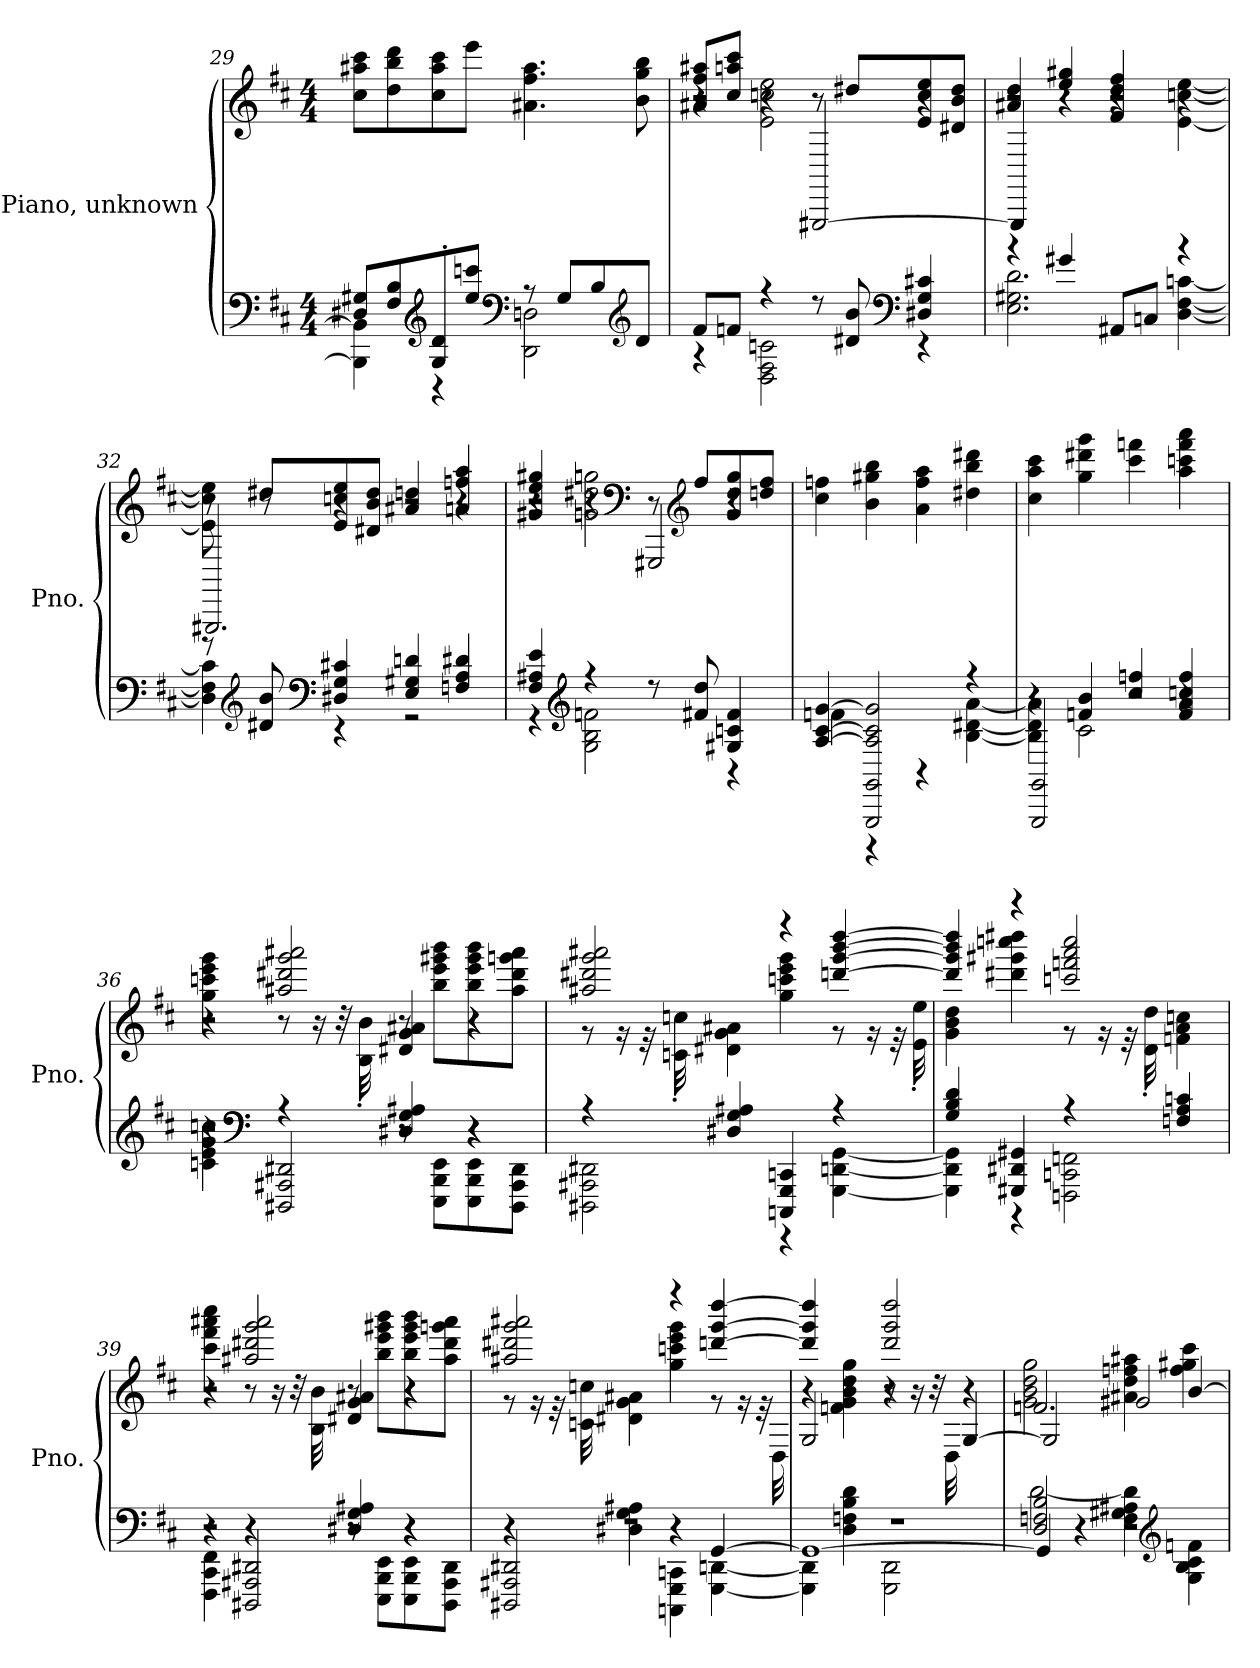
**kern	**kern
*part1	*part1
*staff2	*staff1
*I"Piano, unknown	*
*I'Pno.	*
*clefF4	*clefG2
*k[f#c#]	*k[f#c#]
*M4/4	*M4/4
=29	=29
*^	*
8D#X/ 8G#X/L	4BBB\] 4BB\]	8cc#\ 8aa#X\ 8ccc#\L
8F#/ 8B/	.	8dd\ 8bb\ 8ddd\
*clefG2	*	*
8G#/' 8d/'	4r	8cc#\ 8aa#\ 8ccc#\
8ee/ 8cccn/J	.	8eee\J
*clefF4	*	*
8r	2DD\ 2Dn\	4.a#X\ 4.ff#\ 4.aa#\
8G#/L	.	.
8B/	.	.
*clefG2	*	*
8d/J	.	8b\ 8gg\ 8bb\
!!LO:PB:g=z
=30	=30	=30
*	*	*^
*	*	*	*^
8f#/L	4r	8a#X/ 8ff#/ 8aa#X/L	4r	2r
8fn/J	.	8cc#/ 8aan/ 8ccc#/J	.	.
4r	2D\ 2F#\ 2cn\	4r	2e\ 2ccn\ 2ee\	.
8r	.	8r	.	[2GGG#X/
8d#X/ 8b/	.	8dd#X/L	.	.
*clefF4	*	*	*	*
4D#X/ 4G/ 4c#X/	4r	8e/ 8cc/ 8ee/	4r	.
.	.	8d#X/ 8b/ 8dd#/J	.	.
=31	=31	=31	=31	=31
4r	2.E\ 2.G#X\ 2.d\	4a#X/ 4dd/	2r	4GGG#/]
4g#X/	.	4ee/ 4gg#X/	.	4r
8AA#X/L	.	4f#/ 4dd/ 4ff#/	4r	2r
8Cn/J	.	.	.	.
4r	[4D\ [4F#\ [4cn\	4r	[4e\ [4ccn\ [4ee\	.
=32	=32	=32	=32	=32
8r	4D\] 4F#\] 4c\]	8r	8e\] 8cc\] 8ee\]	2.GGG#X/
*clefG2	*	*	*	*
8d#X/ 8b/	.	8dd#X/L	8r	.
*clefF4	*	*	*	*
4D#X/ 4G/ 4c#X/	4r	8e/ 8ccn/ 8ee/	4r	.
.	.	8d#X/ 8b/ 8dd#/J	.	.
4E/ 4G#X/ 4dn/	2r	4a#X/ 4ddn/	2r	.
4Fn/ 4A/ 4d#X/	.	4an/ 4ffn/ 4aa/	.	4r
!!LO:LB:g=z	!!	!!
=33	=33	=33	=33	=33
4F#/ 4A#X/ 4e/	4r	4g#X/ 4ee/ 4gg#X/	4r	2r
*clefG2	*	*	*	*
4r	2G\ 2B\ 2fn\	4r	2gn\ 2dd#X\ 2ggn\	.
*	*	*clefF4	*	*
8r	.	8r	.	2GGG#X/
*	*	*clefG2	*	*
8f#X/ 8dd/	.	8ff#/L	.	.
4G#X/ 4cn/ 4f#/	4r	8g/ 8dd#/ 8gg/	4r	.
.	.	8ddn/ 8ff#/J	.	.
*	*	*v	*v	*v
=34	=34	=34
[4A/ [4c#/ [4g/	4fn\	4cc#\ 4ffn\
2GGG/ 2GG/ 2A/] 2c#/] 2g/]	4r	4b\ 4gg#X\ 4bb\
.	4r	4a\ 4ff\ 4aa\
4r	[4B\ [4d#X\ [4a\	4dd#X\ 4bb\ 4ddd#X\
=35	=35	=35
*	*^	*
4r	4B\] 4d#\] 4a\]	2GGG/ 2GG/	4cc#\ 4aa\ 4ccc#\
4fn/ 4b/	2c#\	.	4gg\ 4ddd#X\ 4ggg\
4cc#/ 4ffn/	.	2r	4ccc#\ 4fffn\
4f/ 4a/ 4ccn/ 4ff/	4r	.	4aa\ 4cccn\ 4fff\ 4aaa\
!!LO:LB:g=z
=36	=36	=36	=36
*	*	*	*^
*	*	*	*	*^
2r	4cn\ 4e\ 4g\ 4ccn\	4r	4r	4gg\ 4cccn\ 4eee\ 4ggg\	2r
*clefF4	*	*	*	*	*
.	4r	2DDD#X/ 2AAA#X/ 2DD#X/	2aa#X/ 2ddd#X/ 2ggg/ 2aaa#X/	8r	.
.	.	.	.	16r	.
.	.	.	.	32r	.
.	.	.	.	32B\' 32b\'	.
4D#X/ 4G/ 4A#X/	8r	.	.	8r	4d#X/ 4g/ 4a#X/
.	8EEE\ 8BBB\ 8EE\L	.	.	8bb\ 8eee\ 8ggg#X\ 8bbb\L	.
4r	8EEE\ 8BBB\ 8EE\	4r	4r	8bb\ 8eee\ 8ggg#\ 8bbb\	4r
.	8DDD#\ 8AAA#\ 8DD#\J	.	.	8aa#\ 8ddd#\ 8gggn\ 8aaa#\J	.
*	*v	*v	*	*	*
*	*	*	*v	*v
=37	=37	=37	=37
4r	2DDD#X\ 2AAA#X\ 2DD#X\	2aa#X/ 2ddd#X/ 2ggg/ 2aaa#X/	8r
.	.	.	16r
.	.	.	32r
.	.	.	32cn\' 32ccn\'
4D#X/ 4G/ 4A#X/	.	.	4d#X\ 4g\ 4a#X\
4CCCn/ 4GGG/ 4CCn/	4r	4r	4gg\ 4cccn\ 4eee\ 4ggg\
4r	[4GGG\ [4DDn\ [4GG\	[4dddn/ [4ggg/ [4bbb/ [4dddd/	8r
.	.	.	16r
.	.	.	32r
.	.	.	32e\' 32ee\'
!!LO:LB:g=z	!!
=38	=38	=38	=38
4G/ 4B/ 4d/	4GGG\] 4DD\] 4GG\]	4ddd/] 4ggg/] 4bbb/] 4dddd/]	4g\ 4b\ 4dd\
4GGG#X/ 4DD#X/ 4GG#X/	4r	4r	4ddd#X\ 4ggg#X\ 4ccccn\ 4dddd#X\
4r	2FFFn\ 2CCn\ 2FFn\	2cccn/ 2fffn/ 2aaa/ 2cccc/	8r
.	.	.	16r
.	.	.	32r
.	.	.	32d\' 32dd\'
4Fn/ 4A/ 4cn/	.	.	4fn\ 4a\ 4ccn\
=39	=39	=39	=39
*	*^	*	*^
2r	4FFF#\ 4CC#\ 4FF#\	4r	4r	4ccc#\ 4fff#\ 4aaa#X\ 4cccc#\	2r
.	4r	2DDD#X/ 2AAA#X/ 2DD#X/	2aa#X/ 2ddd#X/ 2ggg/ 2aaa#/	8r	.
.	.	.	.	16r	.
.	.	.	.	32r	.
.	.	.	.	32B\ 32b\	.
4D#X/ 4G/ 4A#X/	8r	.	.	8r	4d#X/ 4g/ 4a#X/
.	8EEE\ 8BBB\ 8EE\L	.	.	8bb\ 8eee\ 8ggg#X\ 8bbb\L	.
4r	8EEE\ 8BBB\ 8EE\	4r	4r	8bb\ 8eee\ 8ggg#\ 8bbb\	4r
.	8DDD#\ 8AAA#\ 8DD#\J	.	.	8aa#\ 8ddd#\ 8gggn\ 8aaa#\J	.
*	*	*	*	*v	*v
!!LO:LB:g=z
=40	=40	=40	=40	=40
1r	4r	2DDD#X/ 2AAA#X/ 2DD#X/	2aa#X/ 2ddd#X/ 2ggg/ 2aaa#X/	8r
.	.	.	.	16r
.	.	.	.	32r
.	.	.	.	32cn\ 32ccn\
.	4D#X\ 4G\ 4A#X\	.	.	4d#X\ 4g\ 4a#X\
.	4CCCn\ 4GGG\ 4CCn\	4r	4r	4gg\ 4cccn\ 4eee\ 4ggg\
.	[4GGG\ [4DDn\	[4GG/	[4dddn/ [4ggg/ [4dddd/	8r
.	.	.	.	16r
.	.	.	.	32r
.	.	.	.	32D\
=41	=41	=41	=41	=41
*	*	*	*	*^
1r	4GGG\] 4DD\]	1GG_	4ddd/] 4ggg/] 4dddd/]	4r	2G/
.	4D\ 4Fn\ 4B\ 4d\	.	4r	4fn\ 4g\ 4b\ 4dd\ 4gg\	.
.	2GGG\ 2DD\	.	2ddd/ 2ggg/ 2dddd/	8r	4r
.	.	.	.	16r	.
.	.	.	.	32r	.
.	.	.	.	32D\	.
.	.	.	.	4r	[4G/
=42	=42	=42	=42	=42	=42
2D/ 2Fn/ 2B/	[2d\	4GG/]	2.fn/	2g\ 2b\ 2dd\ 2gg\	2G/]
.	.	4r	.	.	.
2r	4F\ 4G#X\ 4A#X\ 4d\]	2r	.	4a#X\ 4dd\ 4ffn\ 4aa#X\	2g#X/
*clefG2	*	*	*	*	*
.	4G#\ 4B\ 4c#\ 4fn\	.	[4b/	4ff\ 4gg#X\ 4ccc#\	.
*v	*v	*v	*	*	*
*	*v	*v	*v
=	=
*-	*-
